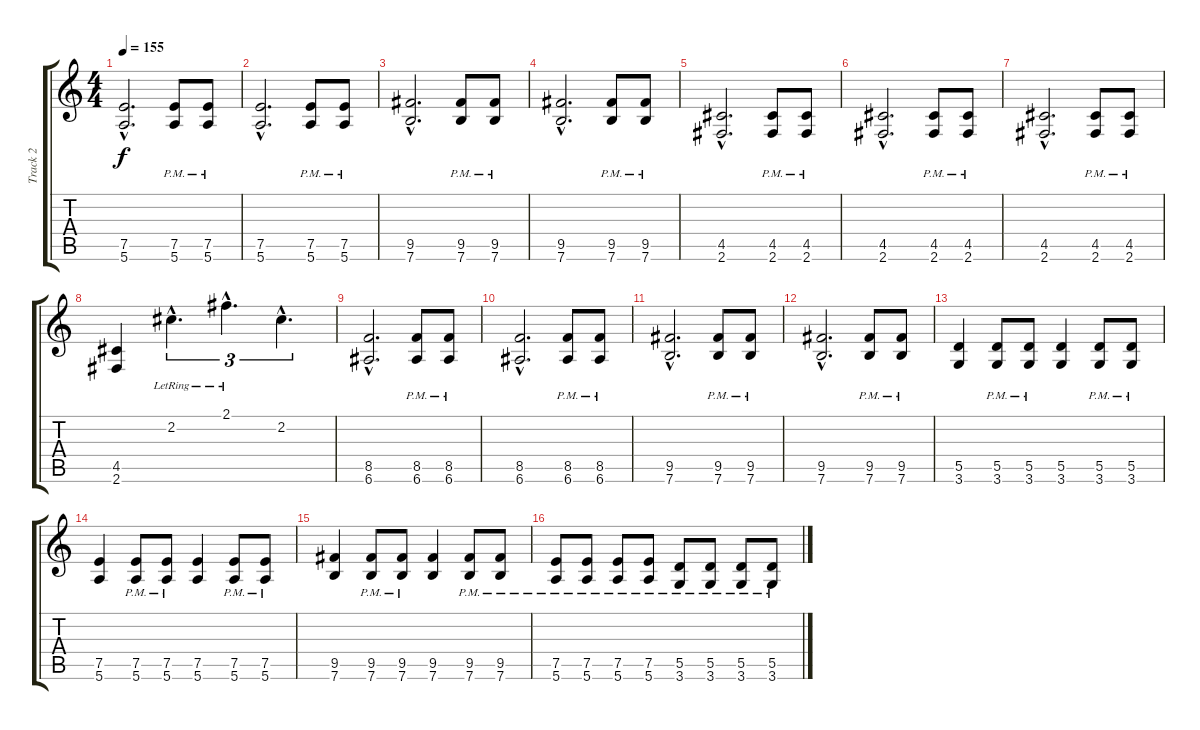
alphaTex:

\track ("Track 2" "Track 2") {instrument distortionguitar}
\staff {score tabs}
\tuning (E4 B3 G3 D3 A2 E2) {hide}
\ts (4 4)
\tempo 155
\clef g2
\ks c
(7.5{hac} 5.6{hac}).2{d dy f} (7.5{pm} 5.6{pm}).8 (7.5{pm} 5.6{pm}).8 |
(7.5{hac} 5.6{hac}).2{d} (7.5{pm} 5.6{pm}).8 (7.5{pm} 5.6{pm}).8 |
(9.5{hac} 7.6{hac}).2{d} (9.5{pm} 7.6{pm}).8 (9.5{pm} 7.6{pm}).8 |
(9.5{hac} 7.6{hac}).2{d} (9.5{pm} 7.6{pm}).8 (9.5{pm} 7.6{pm}).8 |
(4.5{hac} 2.6{hac}).2{d} (4.5{pm} 2.6{pm}).8 (4.5{pm} 2.6{pm}).8 |
(4.5{hac} 2.6{hac}).2{d} (4.5{pm} 2.6{pm}).8 (4.5{pm} 2.6{pm}).8 |
(4.5{hac} 2.6{hac}).2{d} (4.5{pm} 2.6{pm}).8 (4.5{pm} 2.6{pm}).8 |
(4.5 2.6).4 2.2{hac lr}.4{d tu (3 2)} 2.1{hac lr}.4{d tu (3 2)} 2.2{hac}.4{d tu (3 2)} |
(8.5{hac} 6.6{hac}).2{d} (8.5{pm} 6.6{pm}).8 (8.5{pm} 6.6{pm}).8 |
(8.5{hac} 6.6{hac}).2{d} (8.5{pm} 6.6{pm}).8 (8.5{pm} 6.6{pm}).8 |
(9.5{hac} 7.6{hac}).2{d} (9.5{pm} 7.6{pm}).8 (9.5{pm} 7.6{pm}).8 |
(9.5{hac} 7.6{hac}).2{d} (9.5{pm} 7.6{pm}).8 (9.5{pm} 7.6{pm}).8 |
(5.5 3.6).4 (5.5{pm} 3.6{pm}).8 (5.5{pm} 3.6{pm}).8 (5.5 3.6).4 (5.5{pm} 3.6{pm}).8 (5.5{pm} 3.6{pm}).8 |
(7.5 5.6).4 (7.5{pm} 5.6{pm}).8 (7.5{pm} 5.6{pm}).8 (7.5 5.6).4 (7.5{pm} 5.6{pm}).8 (7.5{pm} 5.6{pm}).8 |
(9.5 7.6).4 (9.5{pm} 7.6{pm}).8 (9.5{pm} 7.6{pm}).8 (9.5 7.6).4 (9.5{pm} 7.6{pm}).8 (9.5{pm} 7.6{pm}).8 |
(7.5{pm} 5.6{pm}).8 (7.5{pm} 5.6{pm}).8 (7.5{pm} 5.6{pm}).8 (7.5{pm} 5.6{pm}).8 (5.5{pm} 3.6{pm}).8 (5.5{pm} 3.6{pm}).8 (5.5{pm} 3.6{pm}).8 (5.5{pm} 3.6{pm}).8
